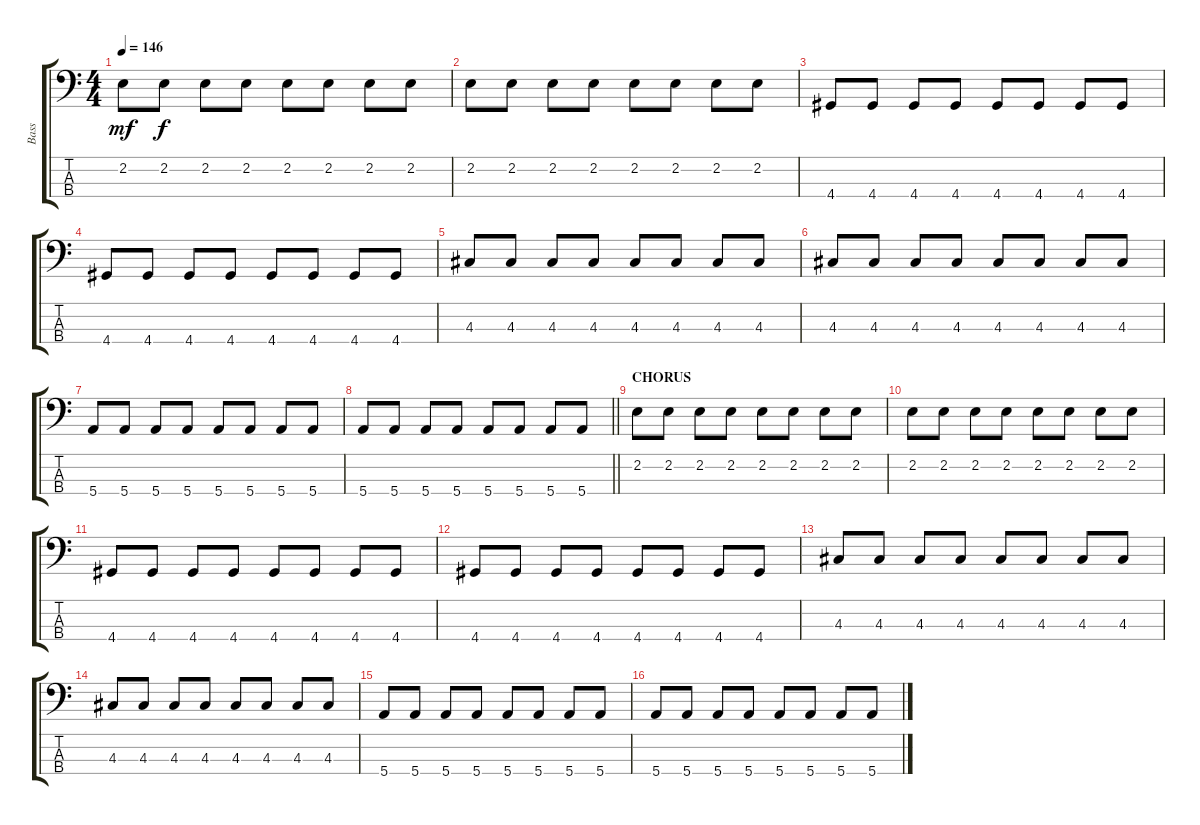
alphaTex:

\track ("Bass" "Bass") {instrument electricbassfinger}
\staff {score tabs}
\tuning (G2 D2 A1 E1) {hide}
\ts (4 4)
\tempo 146
\clef f4
\ks c
2.2.8{dy mf} 2.2.8{dy f} 2.2.8 2.2.8 2.2.8 2.2.8 2.2.8 2.2.8 |
2.2.8 2.2.8 2.2.8 2.2.8 2.2.8 2.2.8 2.2.8 2.2.8 |
4.4.8 4.4.8 4.4.8 4.4.8 4.4.8 4.4.8 4.4.8 4.4.8 |
4.4.8 4.4.8 4.4.8 4.4.8 4.4.8 4.4.8 4.4.8 4.4.8 |
4.3.8 4.3.8 4.3.8 4.3.8 4.3.8 4.3.8 4.3.8 4.3.8 |
4.3.8 4.3.8 4.3.8 4.3.8 4.3.8 4.3.8 4.3.8 4.3.8 |
5.4.8 5.4.8 5.4.8 5.4.8 5.4.8 5.4.8 5.4.8 5.4.8 |
\barLineRight lightlight
5.4.8 5.4.8 5.4.8 5.4.8 5.4.8 5.4.8 5.4.8 5.4.8 |
\section ("" "CHORUS")
2.2.8 2.2.8 2.2.8 2.2.8 2.2.8 2.2.8 2.2.8 2.2.8 |
2.2.8 2.2.8 2.2.8 2.2.8 2.2.8 2.2.8 2.2.8 2.2.8 |
4.4.8 4.4.8 4.4.8 4.4.8 4.4.8 4.4.8 4.4.8 4.4.8 |
4.4.8 4.4.8 4.4.8 4.4.8 4.4.8 4.4.8 4.4.8 4.4.8 |
4.3.8 4.3.8 4.3.8 4.3.8 4.3.8 4.3.8 4.3.8 4.3.8 |
4.3.8 4.3.8 4.3.8 4.3.8 4.3.8 4.3.8 4.3.8 4.3.8 |
5.4.8 5.4.8 5.4.8 5.4.8 5.4.8 5.4.8 5.4.8 5.4.8 |
5.4.8 5.4.8 5.4.8 5.4.8 5.4.8 5.4.8 5.4.8 5.4.8
